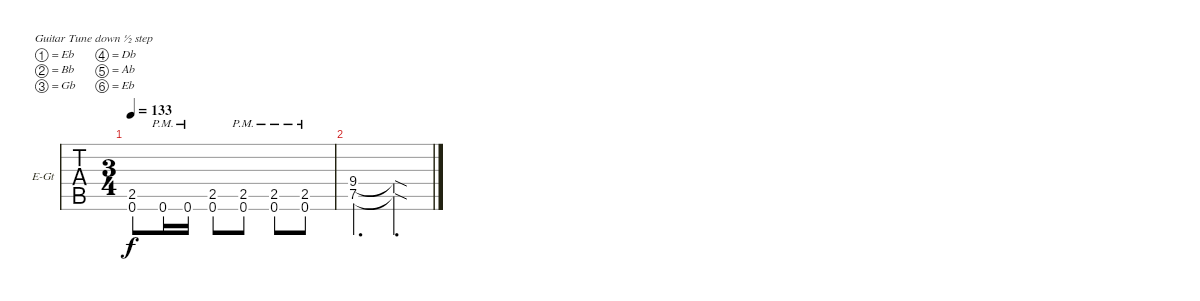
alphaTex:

\bracketExtendMode groupsimilarinstruments
\firstSystemTrackNameOrientation horizontal
\otherSystemsTrackNameOrientation horizontal
\track ("Rhythm Guitar" "E-Gt") {instrument distortionguitar}
\staff {tabs}
\tuning (Eb4 Bb3 Gb3 Db3 Ab2 Eb2)
\ts (3 4)
\tempo 133
\clef g2
\ks c
(0.6 2.5).8{dy f} 0.6{pm}.16 0.6{pm}.16 (0.6 2.5).8 (0.6{pm} 2.5{pm}).8 (0.6{pm} 2.5{pm}).8 (0.6{pm} 2.5{pm}).8 |
(7.5 9.4).4{d} (7.5{sod t} 9.4{sod t}).4{d}
